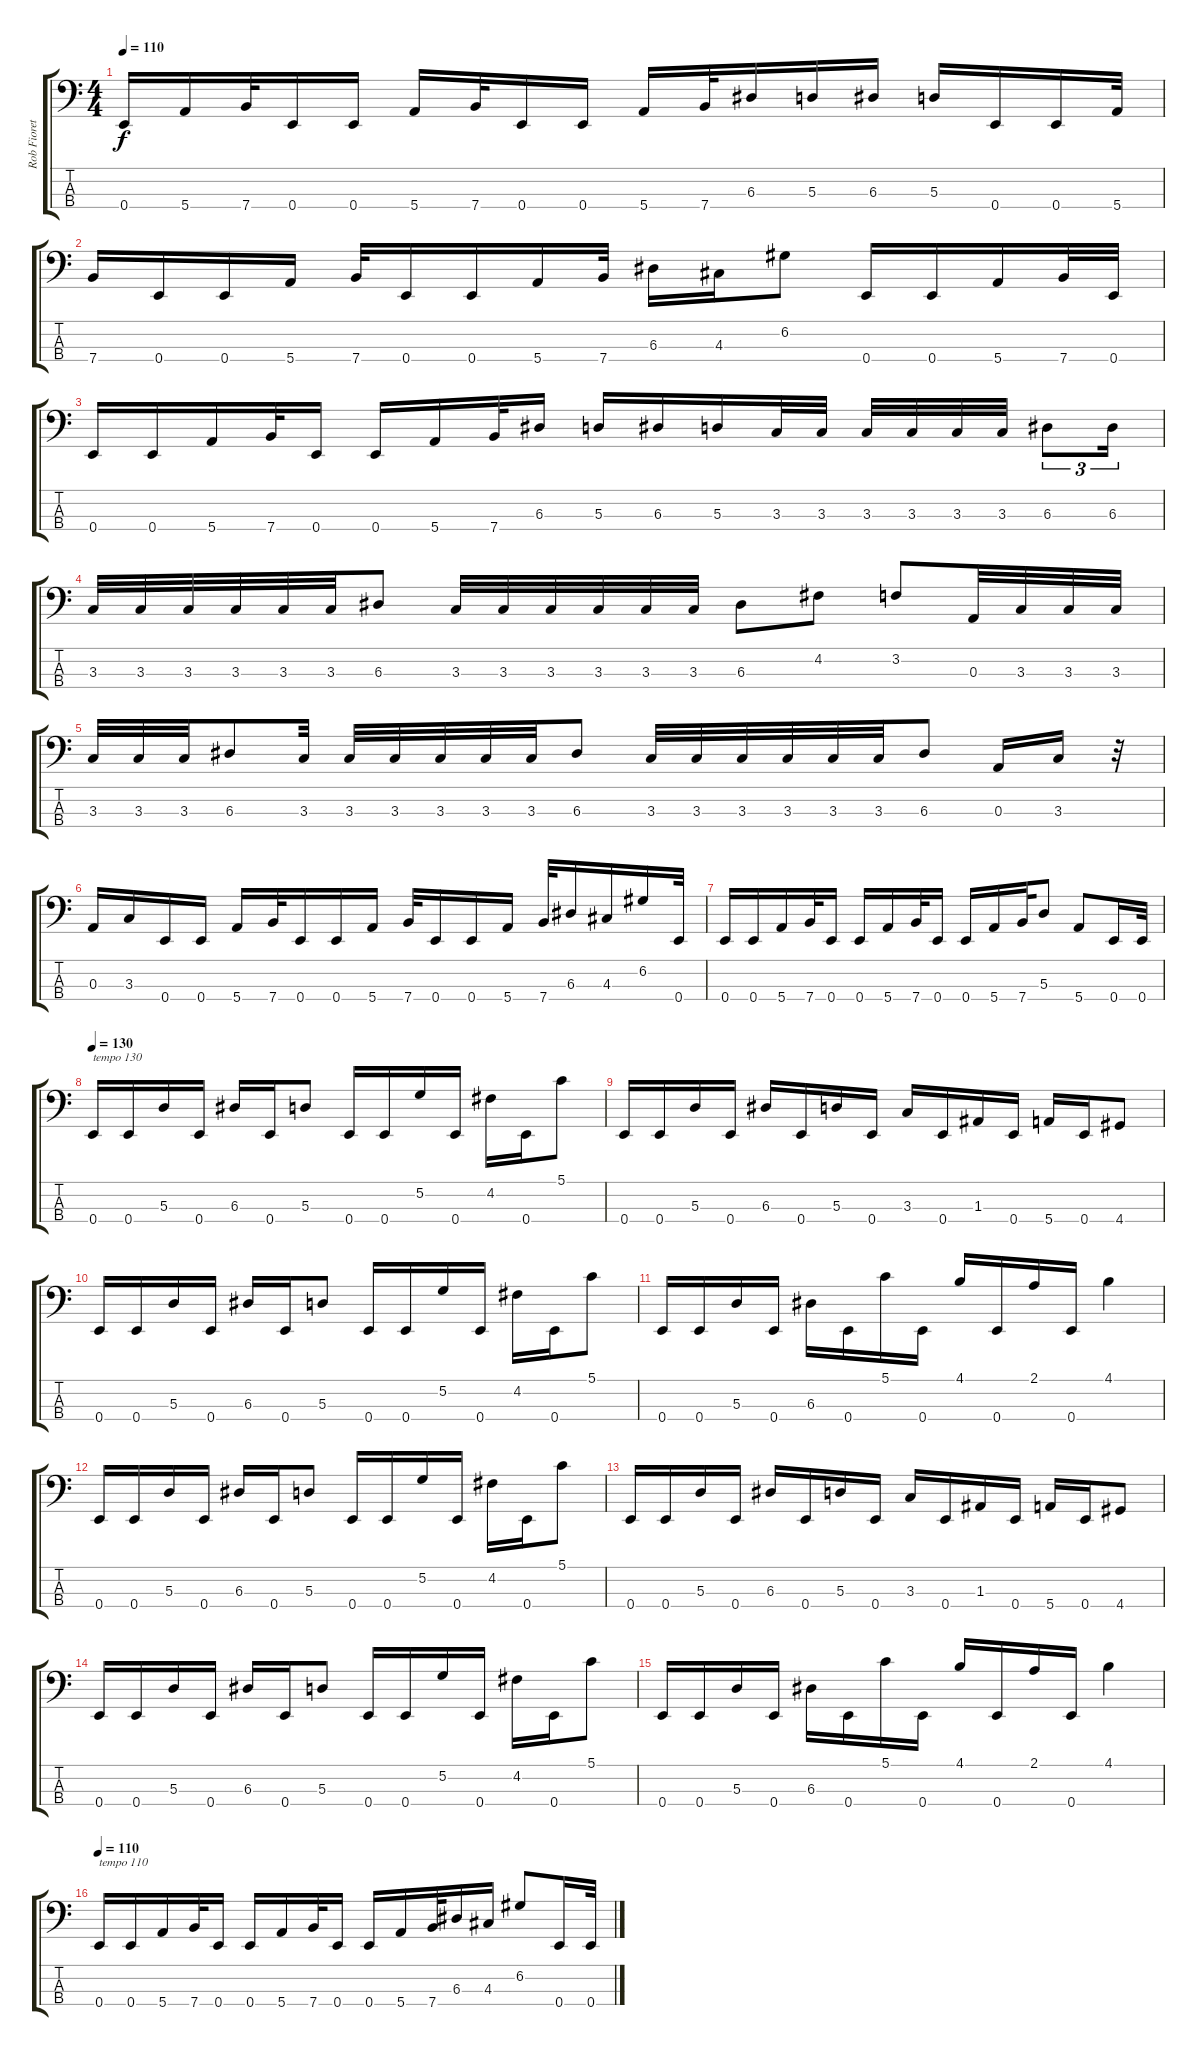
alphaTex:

\track ("Rob Fioretti" "Rob Fioret") {instrument electricbasspick}
\staff {score tabs}
\tuning (G2 D2 A1 E1) {hide}
\ts (4 4)
\tempo 110
\clef f4
\ks c
0.4.16{dy f} 5.4.16 7.4.32 0.4.16 0.4.16 5.4.16 7.4.32 0.4.16 0.4.16 5.4.16 7.4.32 6.3.16 5.3.16 6.3.16 5.3.16 0.4.16 0.4.16 5.4.32 |
7.4.16 0.4.16 0.4.16 5.4.16 7.4.32 0.4.16 0.4.16 5.4.16 7.4.32 6.3.16 4.3.16 6.2.8 0.4.16 0.4.16 5.4.16 7.4.32 0.4.32 |
0.4.16 0.4.16 5.4.16 7.4.32 0.4.16 0.4.16 5.4.16 7.4.32 6.3.16 5.3.16 6.3.16 5.3.16 3.3.32 3.3.32 3.3.32 3.3.32 3.3.32 3.3.32 6.3.8{tu (3 2)} 6.3.16{tu (3 2)} |
3.3.32 3.3.32 3.3.32 3.3.32 3.3.32 3.3.32 6.3.8 3.3.32 3.3.32 3.3.32 3.3.32 3.3.32 3.3.32 6.3.8 4.2.8 3.2.8 0.3.32 3.3.32 3.3.32 3.3.32 |
3.3.32 3.3.32 3.3.32 6.3.8 3.3.32 3.3.32 3.3.32 3.3.32 3.3.32 3.3.32 6.3.8 3.3.32 3.3.32 3.3.32 3.3.32 3.3.32 3.3.32 6.3.8 0.3.16 3.3.16 r.32 |
0.3.16 3.3.16 0.4.16 0.4.16 5.4.16 7.4.32 0.4.16 0.4.16 5.4.16 7.4.32 0.4.16 0.4.16 5.4.16 7.4.32 6.3.16 4.3.16 6.2.16 0.4.32 |
0.4.16 0.4.16 5.4.16 7.4.32 0.4.16 0.4.16 5.4.16 7.4.32 0.4.16 0.4.16 5.4.16 7.4.32 5.3.8 5.4.8 0.4.16 0.4.32 |
\tempo 130
0.4.16{txt "tempo 130"} 0.4.16 5.3.16 0.4.16 6.3.16 0.4.16 5.3.8 0.4.16 0.4.16 5.2.16 0.4.16 4.2.16 0.4.16 5.1.8 |
0.4.16 0.4.16 5.3.16 0.4.16 6.3.16 0.4.16 5.3.16 0.4.16 3.3.16 0.4.16 1.3.16 0.4.16 5.4.16 0.4.16 4.4.8 |
0.4.16 0.4.16 5.3.16 0.4.16 6.3.16 0.4.16 5.3.8 0.4.16 0.4.16 5.2.16 0.4.16 4.2.16 0.4.16 5.1.8 |
0.4.16 0.4.16 5.3.16 0.4.16 6.3.16 0.4.16 5.1.16 0.4.16 4.1.16 0.4.16 2.1.16 0.4.16 4.1.4 |
0.4.16 0.4.16 5.3.16 0.4.16 6.3.16 0.4.16 5.3.8 0.4.16 0.4.16 5.2.16 0.4.16 4.2.16 0.4.16 5.1.8 |
0.4.16 0.4.16 5.3.16 0.4.16 6.3.16 0.4.16 5.3.16 0.4.16 3.3.16 0.4.16 1.3.16 0.4.16 5.4.16 0.4.16 4.4.8 |
0.4.16 0.4.16 5.3.16 0.4.16 6.3.16 0.4.16 5.3.8 0.4.16 0.4.16 5.2.16 0.4.16 4.2.16 0.4.16 5.1.8 |
0.4.16 0.4.16 5.3.16 0.4.16 6.3.16 0.4.16 5.1.16 0.4.16 4.1.16 0.4.16 2.1.16 0.4.16 4.1.4 |
\tempo 110
0.4.16{txt "tempo 110"} 0.4.16 5.4.16 7.4.32 0.4.16 0.4.16 5.4.16 7.4.32 0.4.16 0.4.16 5.4.16 7.4.32 6.3.16 4.3.16 6.2.8 0.4.16 0.4.32
